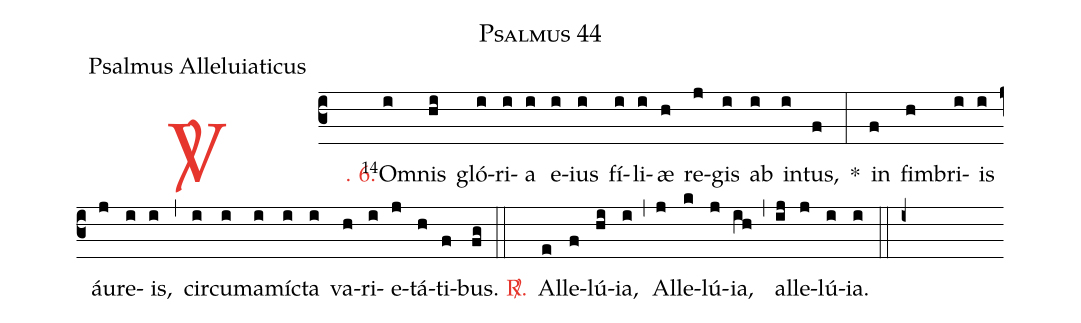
name: Psalmus 44;
office-part: Psalmus Alleluiaticus;
%%
(c3)

<c><sp>V/</sp>. 6.</c>() <v>\VSup{14}</v>Om(i)nis(hi) gló(i)ri(i)a(i) e(i)ius(i) fí(i)li(i)æ(h) re(j)gis(i) ab(i) in(i)tus,(f) *(:) in(f) fim(h)bri(i)is(i) áu(j)re(i)is,(i) (,) cir(i)cum(i)a(i)míc(i)ta(i) va(h)ri(i)e(j)tá(h)ti(f)bus.(fg) (::)

<nlba><c><sp>R/</sp>.</c>() Al</nlba>(e)le(f)lú(hi)ia,(i) (,) Al(j)le(k)lú(j)ia,(ih) (,) al(ij)le(j)lú(i)ia.(i) (::i+)
